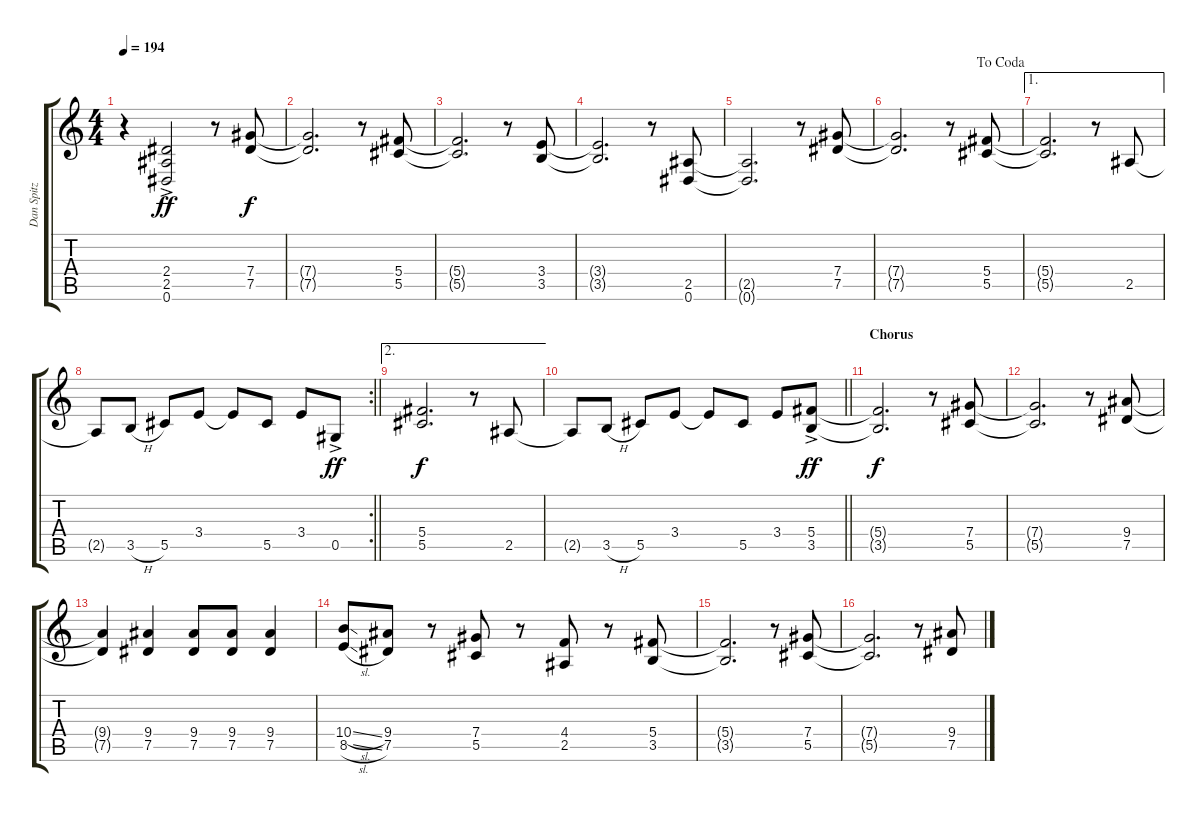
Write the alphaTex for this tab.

\track ("Dan Spitz Rhy" "Dan Spitz ") {instrument distortionguitar}
\staff {score tabs}
\tuning (Eb4 Bb3 Gb3 Db3 Ab2 Eb2) {hide}
\ts (4 4)
\tempo 194
\clef g2
\ks c
r.4{dy f} (2.4 2.5 0.6{ac}).2{dy ff} r.8 (7.4 7.5).8{dy f} |
(7.4{t} 7.5{t}).2{d} r.8 (5.4 5.5).8 |
(5.4{t} 5.5{t}).2{d} r.8 (3.4 3.5).8 |
(3.4{t} 3.5{t}).2{d} r.8 (2.5 0.6).8 |
(2.5{t} 0.6{t}).2{d} r.8 (7.4 7.5).8 |
\jump dacoda
(7.4{t} 7.5{t}).2{d} r.8 (5.4 5.5).8 |
\ae 1
(5.4{t} 5.5{t}).2{d} r.8 2.5.8 |
\rc 2
\barLineRight lightlight
2.5{t}.8 3.5{h}.8 5.5.8 3.4.8 3.4{t}.8 5.5.8 3.4.8 0.5{ac}.8{dy ff} |
\ae 2
(5.4 5.5).2{d dy f} r.8 2.5.8 |
\barLineRight lightlight
2.5{t}.8 3.5{h}.8 5.5.8 3.4.8 3.4{t}.8 5.5.8 3.4.8 (5.4 3.5{ac}).8{dy ff} |
\section ("" "Chorus")
(5.4{t} 3.5{t}).2{d dy f} r.8 (7.4 5.5).8 |
(7.4{t} 5.5{t}).2{d} r.8 (9.4 7.5).8 |
(9.4{t} 7.5{t}).4 (9.4 7.5).4 (9.4 7.5).8 (9.4 7.5).8 (9.4 7.5).4 |
(10.4{sl} 8.5{sl}).8 (9.4 7.5).8 r.8 (7.4 5.5).8 r.8 (4.4 2.5).8 r.8 (5.4 3.5).8 |
(5.4{t} 3.5{t}).2{d} r.8 (7.4 5.5).8 |
(7.4{t} 5.5{t}).2{d} r.8 (9.4 7.5).8
